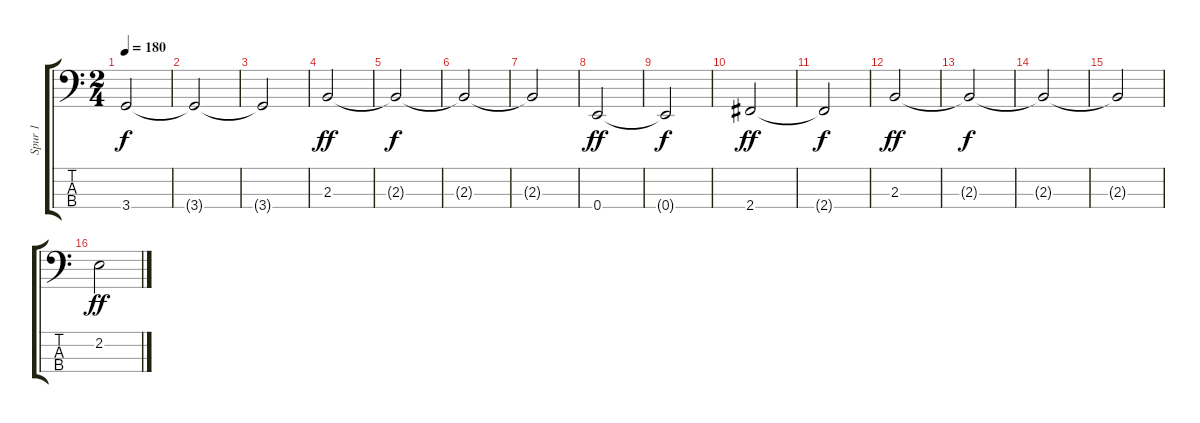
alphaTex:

\track ("Spur 1" "Spur 1") {instrument fretlessbass}
\staff {score tabs}
\tuning (G2 D2 A1 E1) {hide}
\ts (2 4)
\tempo 180
\clef f4
\ks c
3.4{t}.2{dy f} |
3.4{t}.2 |
3.4{t}.2 |
2.3.2{dy ff} |
2.3{t}.2{dy f} |
2.3{t}.2 |
2.3{t}.2 |
0.4.2{dy ff} |
0.4{t}.2{dy f} |
2.4.2{dy ff} |
2.4{t}.2{dy f} |
2.3.2{dy ff} |
2.3{t}.2{dy f} |
2.3{t}.2 |
2.3{t}.2 |
2.2.2{dy ff}
